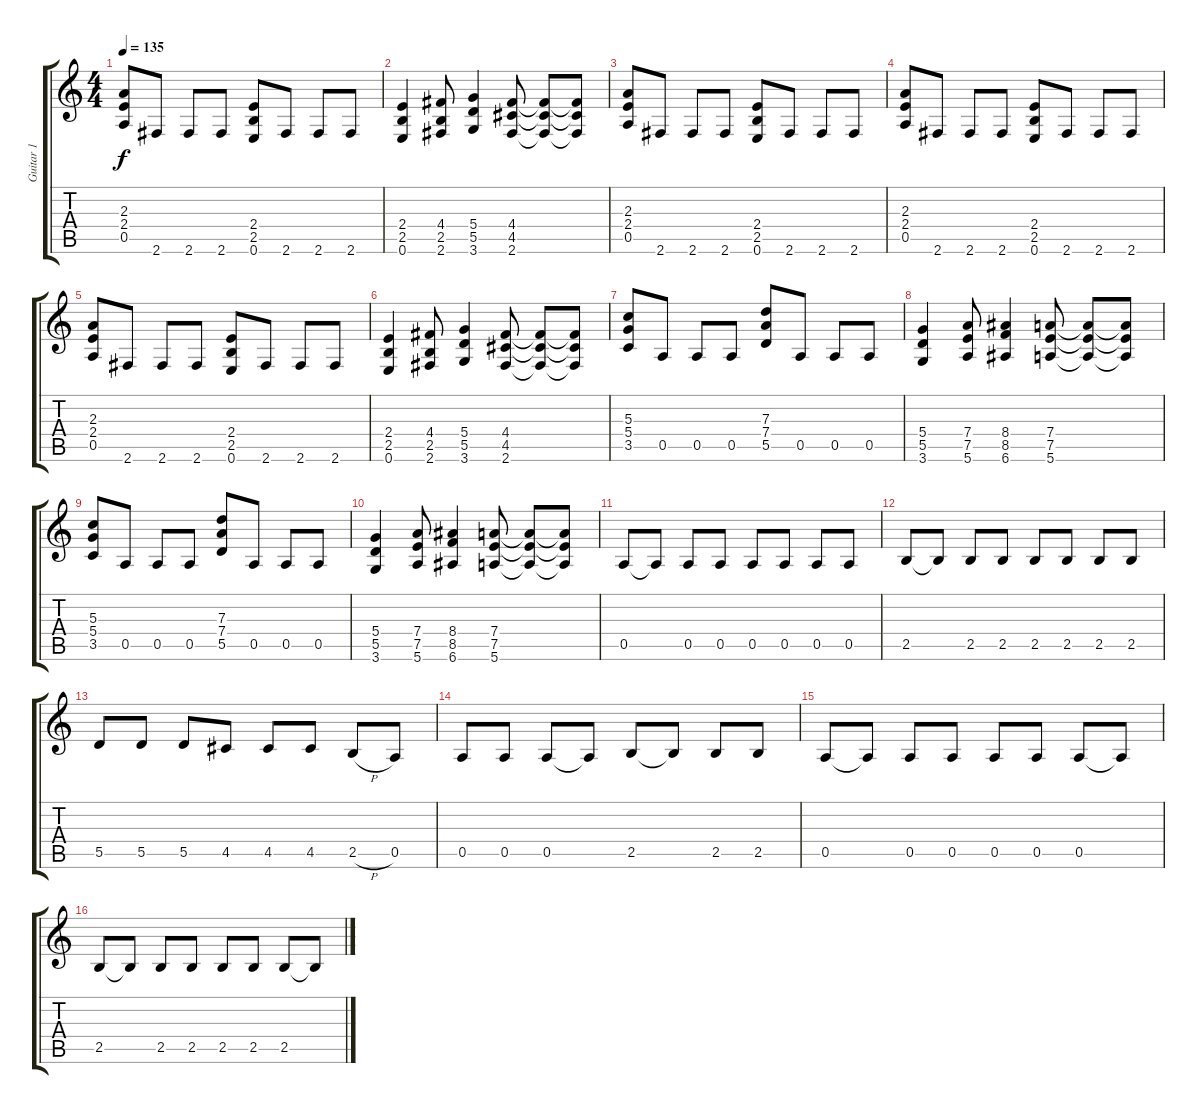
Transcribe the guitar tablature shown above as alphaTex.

\track ("Guitar 1" "Guitar 1") {instrument distortionguitar}
\staff {score tabs}
\tuning (E4 B3 G3 D3 A2 E2) {hide}
\ts (4 4)
\tempo 135
\clef g2
\ks c
(2.3 2.4 0.5).8{dy f} 2.6.8 2.6.8 2.6.8 (2.4 2.5 0.6).8 2.6.8 2.6.8 2.6.8 |
(2.4 2.5 0.6).4 (4.4 2.5 2.6).8 (5.4 5.5 3.6).4 (4.4 4.5 2.6).8 (4.4{t} 4.5{t} 2.6{t}).8 (4.4{t} 4.5{t} 2.6{t}).8 |
(2.3 2.4 0.5).8 2.6.8 2.6.8 2.6.8 (2.4 2.5 0.6).8 2.6.8 2.6.8 2.6.8 |
(2.3 2.4 0.5).8 2.6.8 2.6.8 2.6.8 (2.4 2.5 0.6).8 2.6.8 2.6.8 2.6.8 |
(2.3 2.4 0.5).8 2.6.8 2.6.8 2.6.8 (2.4 2.5 0.6).8 2.6.8 2.6.8 2.6.8 |
(2.4 2.5 0.6).4 (4.4 2.5 2.6).8 (5.4 5.5 3.6).4 (4.4 4.5 2.6).8 (4.4{t} 4.5{t} 2.6{t}).8 (4.4{t} 4.5{t} 2.6{t}).8 |
(5.3 5.4 3.5).8 0.5.8 0.5.8 0.5.8 (7.3 7.4 5.5).8 0.5.8 0.5.8 0.5.8 |
(5.4 5.5 3.6).4 (7.4 7.5 5.6).8 (8.4 8.5 6.6).4 (7.4 7.5 5.6).8 (7.4{t} 7.5{t} 5.6{t}).8 (7.4{t} 7.5{t} 5.6{t}).8 |
(5.3 5.4 3.5).8 0.5.8 0.5.8 0.5.8 (7.3 7.4 5.5).8 0.5.8 0.5.8 0.5.8 |
(5.4 5.5 3.6).4 (7.4 7.5 5.6).8 (8.4 8.5 6.6).4 (7.4 7.5 5.6).8 (7.4{t} 7.5{t} 5.6{t}).8 (7.4{t} 7.5{t} 5.6{t}).8 |
0.5.8 0.5{t}.8 0.5.8 0.5.8 0.5.8 0.5.8 0.5.8 0.5.8 |
2.5.8 2.5{t}.8 2.5.8 2.5.8 2.5.8 2.5.8 2.5.8 2.5.8 |
5.5.8 5.5.8 5.5.8 4.5.8 4.5.8 4.5.8 2.5{h}.8 0.5.8 |
0.5.8 0.5.8 0.5.8 0.5{t}.8 2.5.8 2.5{t}.8 2.5.8 2.5.8 |
0.5.8 0.5{t}.8 0.5.8 0.5.8 0.5.8 0.5.8 0.5.8 0.5{t}.8 |
2.5.8 2.5{t}.8 2.5.8 2.5.8 2.5.8 2.5.8 2.5.8 2.5{t}.8
